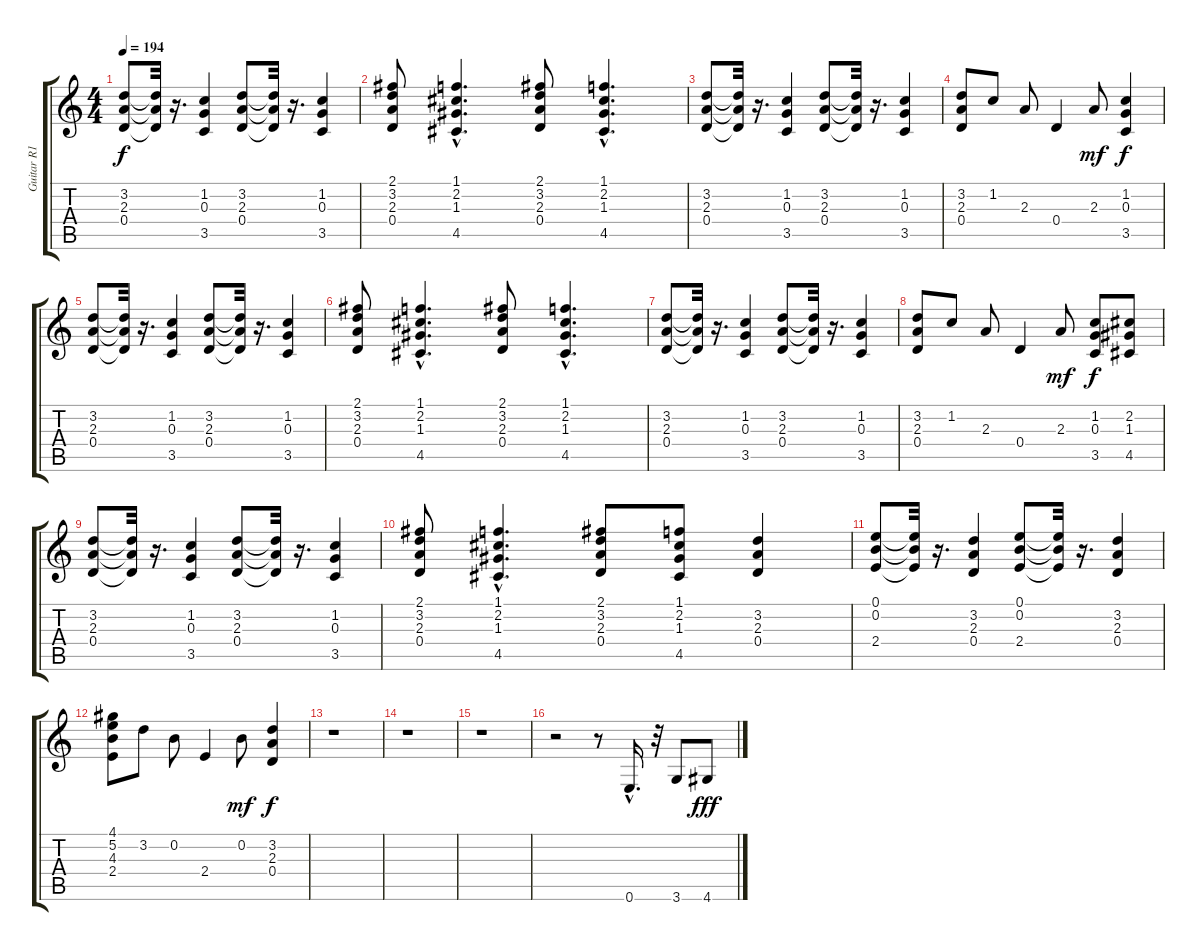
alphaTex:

\track ("Guitar R1" "Guitar R1") {instrument overdrivenguitar}
\staff {score tabs}
\tuning (E4 B3 G3 D3 A2 E2) {hide}
\ts (4 4)
\tempo 194
\clef g2
\ks c
(3.2 2.3 0.4).8{dy f} (3.2{t} 2.3{t} 0.4{t}).32 r.16{d} (1.2 0.3 3.5).4 (3.2 2.3 0.4).8 (3.2{t} 2.3{t} 0.4{t}).32 r.16{d} (1.2 0.3 3.5).4 |
(2.1 3.2 2.3 0.4).8 (1.1{hac} 2.2{hac} 1.3{hac} 4.5{hac}).4{d} (2.1 3.2 2.3 0.4).8 (1.1{hac} 2.2{hac} 1.3{hac} 4.5{hac}).4{d} |
(3.2 2.3 0.4).8 (3.2{t} 2.3{t} 0.4{t}).32 r.16{d} (1.2 0.3 3.5).4 (3.2 2.3 0.4).8 (3.2{t} 2.3{t} 0.4{t}).32 r.16{d} (1.2 0.3 3.5).4 |
(3.2 2.3 0.4).8 1.2.8 2.3.8 0.4.4 2.3.8{dy mf} (1.2 0.3 3.5).4{dy f} |
(3.2 2.3 0.4).8 (3.2{t} 2.3{t} 0.4{t}).32 r.16{d} (1.2 0.3 3.5).4 (3.2 2.3 0.4).8 (3.2{t} 2.3{t} 0.4{t}).32 r.16{d} (1.2 0.3 3.5).4 |
(2.1 3.2 2.3 0.4).8 (1.1{hac} 2.2{hac} 1.3{hac} 4.5{hac}).4{d} (2.1 3.2 2.3 0.4).8 (1.1{hac} 2.2{hac} 1.3{hac} 4.5{hac}).4{d} |
(3.2 2.3 0.4).8 (3.2{t} 2.3{t} 0.4{t}).32 r.16{d} (1.2 0.3 3.5).4 (3.2 2.3 0.4).8 (3.2{t} 2.3{t} 0.4{t}).32 r.16{d} (1.2 0.3 3.5).4 |
(3.2 2.3 0.4).8 1.2.8 2.3.8 0.4.4 2.3.8{dy mf} (1.2 0.3 3.5).8{dy f} (2.2 1.3 4.5).8 |
(3.2 2.3 0.4).8 (3.2{t} 2.3{t} 0.4{t}).32 r.16{d} (1.2 0.3 3.5).4 (3.2 2.3 0.4).8 (3.2{t} 2.3{t} 0.4{t}).32 r.16{d} (1.2 0.3 3.5).4 |
(2.1 3.2 2.3 0.4).8 (1.1{hac} 2.2{hac} 1.3{hac} 4.5{hac}).4{d} (2.1 3.2 2.3 0.4).8 (1.1 2.2 1.3 4.5).8 (3.2 2.3 0.4).4 |
(0.1 0.2 2.4).8 (0.1{t} 0.2{t} 2.4{t}).32 r.16{d} (3.2 2.3 0.4).4 (0.1 0.2 2.4).8 (0.1{t} 0.2{t} 2.4{t}).32 r.16{d} (3.2 2.3 0.4).4 |
(4.1 5.2 4.3 2.4).8 3.2.8 0.2.8 2.4.4 0.2.8{dy mf} (3.2 2.3 0.4).4{dy f} |
r.1 |
r.1 |
r.1 |
r.2 r.8 0.6{hac}.16{d instrument electricguitarmuted} r.32 3.6.8 4.6.8{dy fff}
